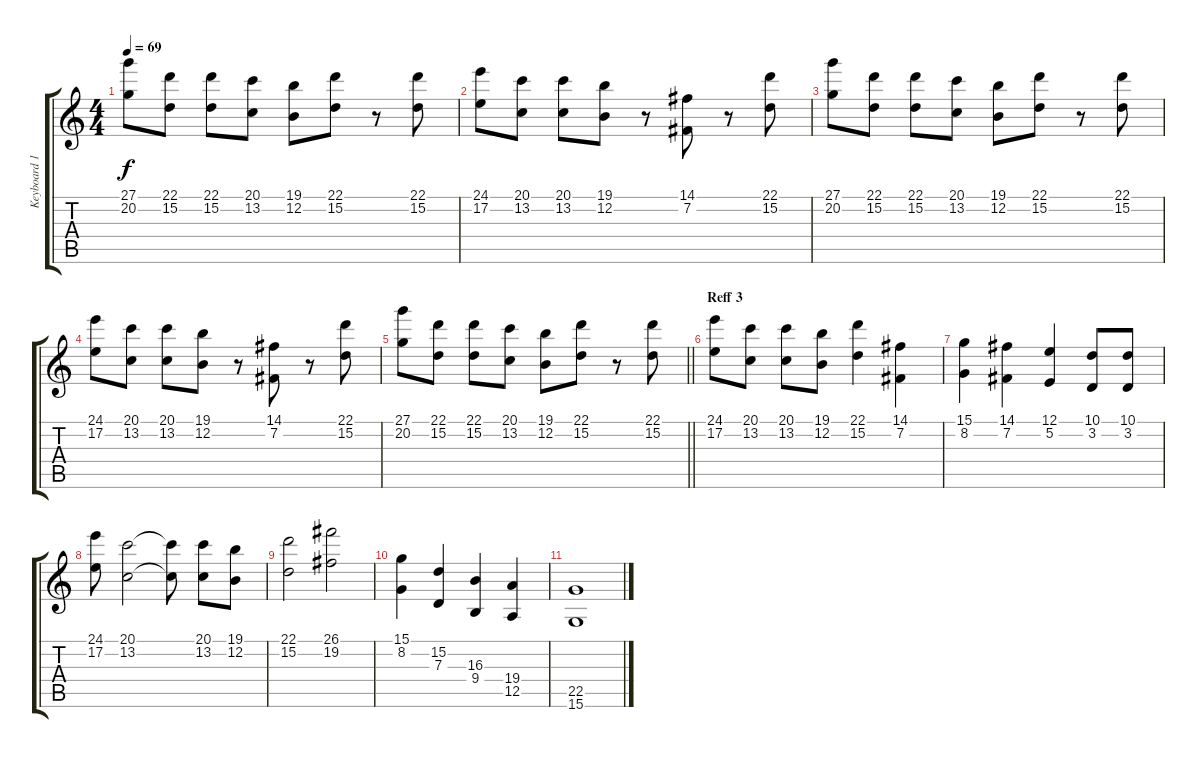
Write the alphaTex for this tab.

\track ("Keyboard 1" "Keyboard 1") {instrument stringensemble2}
\staff {score tabs}
\tuning (E4 B3 G3 D3 A2 E2) {hide}
\ts (4 4)
\tempo 69
\clef g2
\ks c
(27.1 20.2).8{dy f} (22.1 15.2).8 (22.1 15.2).8 (20.1 13.2).8 (19.1 12.2).8 (22.1 15.2).8 r.8 (22.1 15.2).8 |
(24.1 17.2).8 (20.1 13.2).8 (20.1 13.2).8 (19.1 12.2).8 r.8 (14.1 7.2).8 r.8 (22.1 15.2).8 |
(27.1 20.2).8 (22.1 15.2).8 (22.1 15.2).8 (20.1 13.2).8 (19.1 12.2).8 (22.1 15.2).8 r.8 (22.1 15.2).8 |
(24.1 17.2).8 (20.1 13.2).8 (20.1 13.2).8 (19.1 12.2).8 r.8 (14.1 7.2).8 r.8 (22.1 15.2).8 |
\barLineRight lightlight
(27.1 20.2).8 (22.1 15.2).8 (22.1 15.2).8 (20.1 13.2).8 (19.1 12.2).8 (22.1 15.2).8 r.8 (22.1 15.2).8 |
\section ("" "Reff 3")
(24.1 17.2).8 (20.1 13.2).8 (20.1 13.2).8 (19.1 12.2).8 (22.1 15.2).4 (14.1 7.2).4 |
(15.1 8.2).4 (14.1 7.2).4 (12.1 5.2).4 (10.1 3.2).8 (10.1 3.2).8 |
(24.1 17.2).8 (20.1 13.2).2 (20.1{t} 13.2{t}).8 (20.1 13.2).8 (19.1 12.2).8 |
(22.1 15.2).2 (26.1 19.2).2 |
(15.1 8.2).4 (15.2 7.3).4 (16.3 9.4).4 (19.4 12.5).4 |
(22.5 15.6).1
